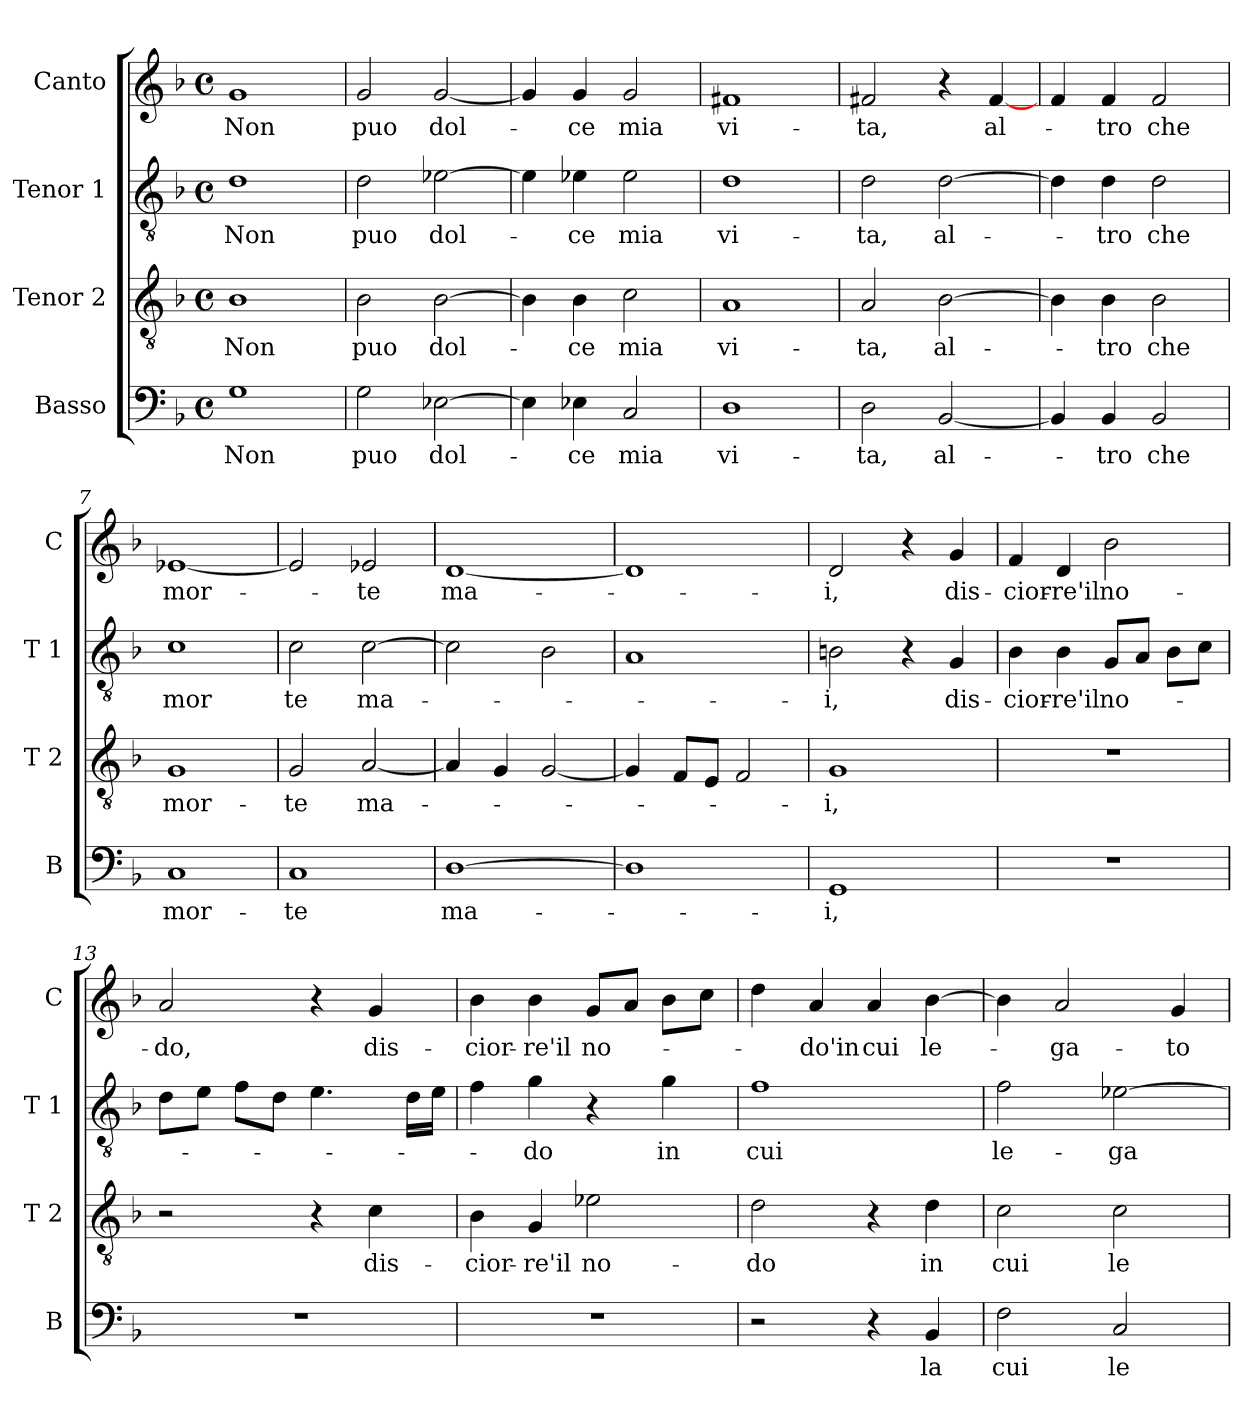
**kern	**text	**kern	**text	**kern	**text	**kern	**text
*part4	*part4	*part3	*part3	*part2	*part2	*part1	*part1
*staff4	*staff4	*staff3	*staff3	*staff2	*staff2	*staff1	*staff1
*I"Basso	*	*I"Tenor 2	*	*I"Tenor 1	*	*I"Canto	*
*I'B	*	*I'T 2	*	*I'T 1	*	*I'C	*
*clefF4	*	*clefGv2	*	*clefGv2	*	*clefG2	*
*k[b-]	*	*k[b-]	*	*k[b-]	*	*k[b-]	*
*F:	*	*F:	*	*F:	*	*F:	*
*M4/4	*	*M4/4	*	*M4/4	*	*M4/4	*
*met(c)	*	*met(c)	*	*met(c)	*	*met(c)	*
=1	=1	=1	=1	=1	=1	=1	=1
!	!LO:LY:b	!	!LO:LY:b	!	!LO:LY:b	!	!LO:LY:b
1G	Non	1B-	Non	1d	Non	1g	Non
=2	=2	=2	=2	=2	=2	=2	=2
!	!LO:LY:b	!	!LO:LY:b	!	!LO:LY:b	!	!LO:LY:b
2G\	puo	2B-\	puo	2d\	puo	2g/	puo
!	!LO:LY:b	!	!LO:LY:b	!	!LO:LY:b	!	!LO:LY:b
[2E-X\	dol-	[2B-\	dol-	[2e-X\	dol-	[2g/	dol-
=3	=3	=3	=3	=3	=3	=3	=3
4E-\]	.	4B-\]	.	4e-\]	.	4g/]	.
!	!LO:LY:b	!	!LO:LY:b	!	!LO:LY:b	!	!LO:LY:b
4E-X\	-ce	4B-\	-ce	4e-X\	-ce	4g/	-ce
!	!LO:LY:b	!	!LO:LY:b	!	!LO:LY:b	!	!LO:LY:b
2C/	mia	2c\	mia	2e-\	mia	2g/	mia
=4	=4	=4	=4	=4	=4	=4	=4
!	!LO:LY:b	!	!LO:LY:b	!	!LO:LY:b	!	!LO:LY:b
1D	vi-	1A	vi-	1d	vi-	1f#X	vi-
=5	=5	=5	=5	=5	=5	=5	=5
!	!LO:LY:b	!	!LO:LY:b	!	!LO:LY:b	!	!LO:LY:b
2D\	-ta,	2A/	-ta,	2d\	-ta,	2f#X/	-ta,
!	!LO:LY:b	!	!LO:LY:b	!	!LO:LY:b	!	!
[2BB-/	al-	[2B-\	al-	[2d\	al-	4r	.
!	!	!	!	!	!	!	!LO:LY:b
.	.	.	.	.	.	[4f#/	al-
!!LO:LB:g=z
=6	=6	=6	=6	=6	=6	=6	=6
4BB-/]	.	4B-\]	.	4d\]	.	4f/	.
!	!LO:LY:b	!	!LO:LY:b	!	!LO:LY:b	!	!LO:LY:b
4BB-/	-tro	4B-\	-tro	4d\	-tro	4f/	-tro
!	!LO:LY:b	!	!LO:LY:b	!	!LO:LY:b	!	!LO:LY:b
2BB-/	che	2B-\	che	2d\	che	2f/	che
=7	=7	=7	=7	=7	=7	=7	=7
!	!LO:LY:b	!	!LO:LY:b	!	!LO:LY:b	!	!LO:LY:b
1C	mor-	1G	mor-	1c	mor	[1e-X	mor-
=8	=8	=8	=8	=8	=8	=8	=8
!	!LO:LY:b	!	!LO:LY:b	!	!LO:LY:b	!	!
1C	-te	2G/	-te	2c\	te	2e-/]	.
!	!	!	!LO:LY:b	!	!LO:LY:b	!	!LO:LY:b
.	.	[2A/	ma-	[2c\	ma-	2e-X/	-te
=9	=9	=9	=9	=9	=9	=9	=9
!	!LO:LY:b	!	!	!	!	!	!LO:LY:b
[1D	ma-	4A/]	.	2c\]	.	[1d	ma-
.	.	4G/	.	.	.	.	.
.	.	[2G/	.	2B-\	.	.	.
=10	=10	=10	=10	=10	=10	=10	=10
1D]	.	4G/]	.	1A	.	1d]	.
.	.	8F/L	.	.	.	.	.
.	.	8E/J	.	.	.	.	.
.	.	2F/	.	.	.	.	.
=11	=11	=11	=11	=11	=11	=11	=11
!	!LO:LY:b	!	!LO:LY:b	!	!LO:LY:b	!	!LO:LY:b
1GG	-i,	1G	-i,	2Bn\	-i,	2d/	-i,
.	.	.	.	4r	.	4r	.
!	!	!	!	!	!LO:LY:b	!	!LO:LY:b
.	.	.	.	4G/	dis-	4g/	dis-
!!LO:LB:g=z
=12	=12	=12	=12	=12	=12	=12	=12
!	!	!	!	!	!LO:LY:b	!	!LO:LY:b
1r	.	1r	.	4B-\	-cior-	4f/	-cior-
!	!	!	!	!	!LO:LY:b	!	!LO:LY:b
.	.	.	.	4B-\	-re'il	4d/	-re'il
!	!	!	!	!	!LO:LY:b	!	!LO:LY:b
.	.	.	.	8G/L	no-	2b-\	no-
.	.	.	.	8A/J	.	.	.
.	.	.	.	8B-\L	.	.	.
.	.	.	.	8c\J	.	.	.
=13	=13	=13	=13	=13	=13	=13	=13
!	!	!	!	!	!	!	!LO:LY:b
1r	.	2r	.	8d\L	.	2a/	-do,
.	.	.	.	8e\J	.	.	.
.	.	.	.	8f\L	.	.	.
.	.	.	.	8d\J	.	.	.
.	.	4r	.	4.e\	.	4r	.
!	!	!	!LO:LY:b	!	!	!	!LO:LY:b
.	.	4c\	dis-	.	.	4g/	dis-
.	.	.	.	16d\LL	.	.	.
.	.	.	.	16e\JJ	.	.	.
=14	=14	=14	=14	=14	=14	=14	=14
!	!	!	!LO:LY:b	!	!	!	!LO:LY:b
1r	.	4B-\	-cior-	4f\	.	4b-\	-cior-
!	!	!	!LO:LY:b	!	!LO:LY:b	!	!LO:LY:b
.	.	4G/	-re'il	4g\	-do	4b-\	-re'il
!	!	!	!LO:LY:b	!	!	!	!LO:LY:b
.	.	2e-X\	no-	4r	.	8g/L	no-
.	.	.	.	.	.	8a/J	.
!	!	!	!	!	!LO:LY:b	!	!
.	.	.	.	4g\	in	8b-\L	.
.	.	.	.	.	.	8cc\J	.
=15	=15	=15	=15	=15	=15	=15	=15
!	!	!	!LO:LY:b	!	!LO:LY:b	!	!
2r	.	2d\	-do	1f	cui	4dd\	.
!	!	!	!	!	!	!	!LO:LY:b
.	.	.	.	.	.	4a/	-do'in
!	!	!	!	!	!	!	!LO:LY:b
4r	.	4r	.	.	.	4a/	cui
!	!LO:LY:b	!	!LO:LY:b	!	!	!	!LO:LY:b
4BB-/	la	4d\	in	.	.	[4b-\	le-
=16	=16	=16	=16	=16	=16	=16	=16
!	!LO:LY:b	!	!LO:LY:b	!	!LO:LY:b	!	!
2F\	cui	2c\	cui	2f\	le-	4b-\]	.
!	!	!	!	!	!	!	!LO:LY:b
.	.	.	.	.	.	2a/	-ga-
!	!LO:LY:b	!	!LO:LY:b	!	!LO:LY:b	!	!
2C/	le-	2c\	le-	[2e-X\	-ga	.	.
!	!	!	!	!	!	!	!LO:LY:b
.	.	.	.	.	.	4g/	-to
=	=	=	=	=	=	=	=
*-	*-	*-	*-	*-	*-	*-	*-
